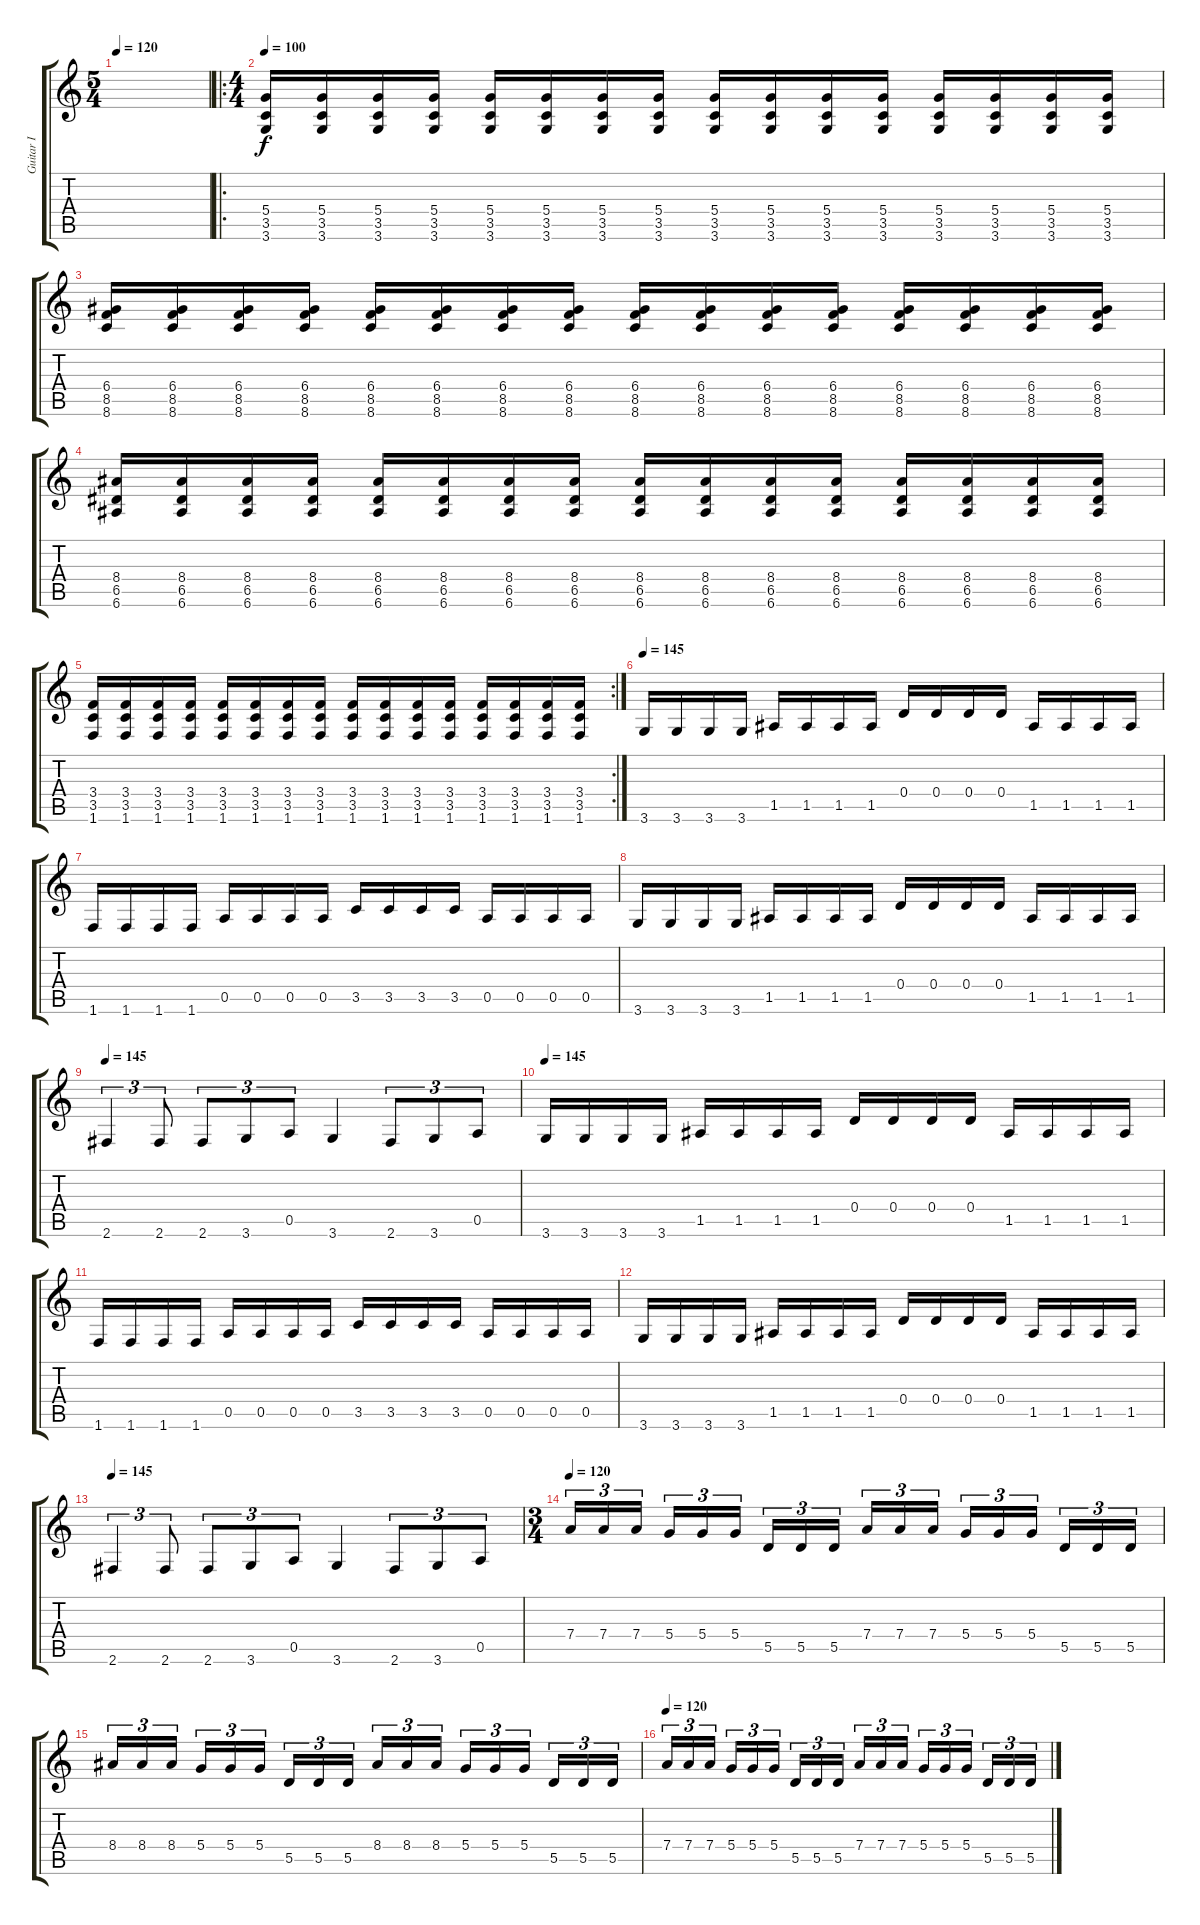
\track ("Guitar I" "Guitar I") {instrument distortionguitar}
\staff {score tabs}
\tuning (E4 B3 G3 D3 A2 E2) {hide}
\ts (5 4)
\tempo 120
\clef g2
\ks c
|
\ro
\ts (4 4)
\tempo 100
(5.4 3.5 3.6).16{volume 11} (5.4 3.5 3.6).16 (5.4 3.5 3.6).16 (5.4 3.5 3.6).16 (5.4 3.5 3.6).16 (5.4 3.5 3.6).16 (5.4 3.5 3.6).16 (5.4 3.5 3.6).16 (5.4 3.5 3.6).16 (5.4 3.5 3.6).16 (5.4 3.5 3.6).16 (5.4 3.5 3.6).16 (5.4 3.5 3.6).16 (5.4 3.5 3.6).16 (5.4 3.5 3.6).16 (5.4 3.5 3.6).16 |
(6.4 8.5 8.6).16 (6.4 8.5 8.6).16 (6.4 8.5 8.6).16 (6.4 8.5 8.6).16 (6.4 8.5 8.6).16 (6.4 8.5 8.6).16 (6.4 8.5 8.6).16 (6.4 8.5 8.6).16 (6.4 8.5 8.6).16 (6.4 8.5 8.6).16 (6.4 8.5 8.6).16 (6.4 8.5 8.6).16 (6.4 8.5 8.6).16 (6.4 8.5 8.6).16 (6.4 8.5 8.6).16 (6.4 8.5 8.6).16 |
(8.4 6.5 6.6).16 (8.4 6.5 6.6).16 (8.4 6.5 6.6).16 (8.4 6.5 6.6).16 (8.4 6.5 6.6).16 (8.4 6.5 6.6).16 (8.4 6.5 6.6).16 (8.4 6.5 6.6).16 (8.4 6.5 6.6).16 (8.4 6.5 6.6).16 (8.4 6.5 6.6).16 (8.4 6.5 6.6).16 (8.4 6.5 6.6).16 (8.4 6.5 6.6).16 (8.4 6.5 6.6).16 (8.4 6.5 6.6).16 |
\rc 2
(3.4 3.5 1.6).16 (3.4 3.5 1.6).16 (3.4 3.5 1.6).16 (3.4 3.5 1.6).16 (3.4 3.5 1.6).16 (3.4 3.5 1.6).16 (3.4 3.5 1.6).16 (3.4 3.5 1.6).16 (3.4 3.5 1.6).16 (3.4 3.5 1.6).16 (3.4 3.5 1.6).16 (3.4 3.5 1.6).16 (3.4 3.5 1.6).16 (3.4 3.5 1.6).16 (3.4 3.5 1.6).16 (3.4 3.5 1.6).16 |
\tempo 145
3.6.16{volume 16} 3.6.16 3.6.16 3.6.16 1.5.16 1.5.16 1.5.16 1.5.16 0.4.16 0.4.16 0.4.16 0.4.16 1.5.16 1.5.16 1.5.16 1.5.16 |
1.6.16 1.6.16 1.6.16 1.6.16 0.5.16 0.5.16 0.5.16 0.5.16 3.5.16 3.5.16 3.5.16 3.5.16 0.5.16 0.5.16 0.5.16 0.5.16 |
3.6.16 3.6.16 3.6.16 3.6.16 1.5.16 1.5.16 1.5.16 1.5.16 0.4.16 0.4.16 0.4.16 0.4.16 1.5.16 1.5.16 1.5.16 1.5.16 |
\tempo 145
2.6.4{tu (3 2)} 2.6.8{tu (3 2)} 2.6.8{tu (3 2)} 3.6.8{tu (3 2)} 0.5.8{tu (3 2)} 3.6.4 2.6.8{tu (3 2)} 3.6.8{tu (3 2)} 0.5.8{tu (3 2)} |
\tempo 145
3.6.16 3.6.16 3.6.16 3.6.16 1.5.16 1.5.16 1.5.16 1.5.16 0.4.16 0.4.16 0.4.16 0.4.16 1.5.16 1.5.16 1.5.16 1.5.16 |
1.6.16 1.6.16 1.6.16 1.6.16 0.5.16 0.5.16 0.5.16 0.5.16 3.5.16 3.5.16 3.5.16 3.5.16 0.5.16 0.5.16 0.5.16 0.5.16 |
3.6.16 3.6.16 3.6.16 3.6.16 1.5.16 1.5.16 1.5.16 1.5.16 0.4.16 0.4.16 0.4.16 0.4.16 1.5.16 1.5.16 1.5.16 1.5.16 |
\tempo 145
2.6.4{tu (3 2)} 2.6.8{tu (3 2)} 2.6.8{tu (3 2)} 3.6.8{tu (3 2)} 0.5.8{tu (3 2)} 3.6.4 2.6.8{tu (3 2)} 3.6.8{tu (3 2)} 0.5.8{tu (3 2)} |
\ts (3 4)
\tempo 120
7.4.16{tu (3 2)} 7.4.16{tu (3 2)} 7.4.16{tu (3 2)} 5.4.16{tu (3 2)} 5.4.16{tu (3 2)} 5.4.16{tu (3 2)} 5.5.16{tu (3 2)} 5.5.16{tu (3 2)} 5.5.16{tu (3 2)} 7.4.16{tu (3 2)} 7.4.16{tu (3 2)} 7.4.16{tu (3 2)} 5.4.16{tu (3 2)} 5.4.16{tu (3 2)} 5.4.16{tu (3 2)} 5.5.16{tu (3 2)} 5.5.16{tu (3 2)} 5.5.16{tu (3 2)} |
8.4.16{tu (3 2)} 8.4.16{tu (3 2)} 8.4.16{tu (3 2)} 5.4.16{tu (3 2)} 5.4.16{tu (3 2)} 5.4.16{tu (3 2)} 5.5.16{tu (3 2)} 5.5.16{tu (3 2)} 5.5.16{tu (3 2)} 8.4.16{tu (3 2)} 8.4.16{tu (3 2)} 8.4.16{tu (3 2)} 5.4.16{tu (3 2)} 5.4.16{tu (3 2)} 5.4.16{tu (3 2)} 5.5.16{tu (3 2)} 5.5.16{tu (3 2)} 5.5.16{tu (3 2)} |
\tempo 120
7.4.16{tu (3 2)} 7.4.16{tu (3 2)} 7.4.16{tu (3 2)} 5.4.16{tu (3 2)} 5.4.16{tu (3 2)} 5.4.16{tu (3 2)} 5.5.16{tu (3 2)} 5.5.16{tu (3 2)} 5.5.16{tu (3 2)} 7.4.16{tu (3 2)} 7.4.16{tu (3 2)} 7.4.16{tu (3 2)} 5.4.16{tu (3 2)} 5.4.16{tu (3 2)} 5.4.16{tu (3 2)} 5.5.16{tu (3 2)} 5.5.16{tu (3 2)} 5.5.16{tu (3 2)}
